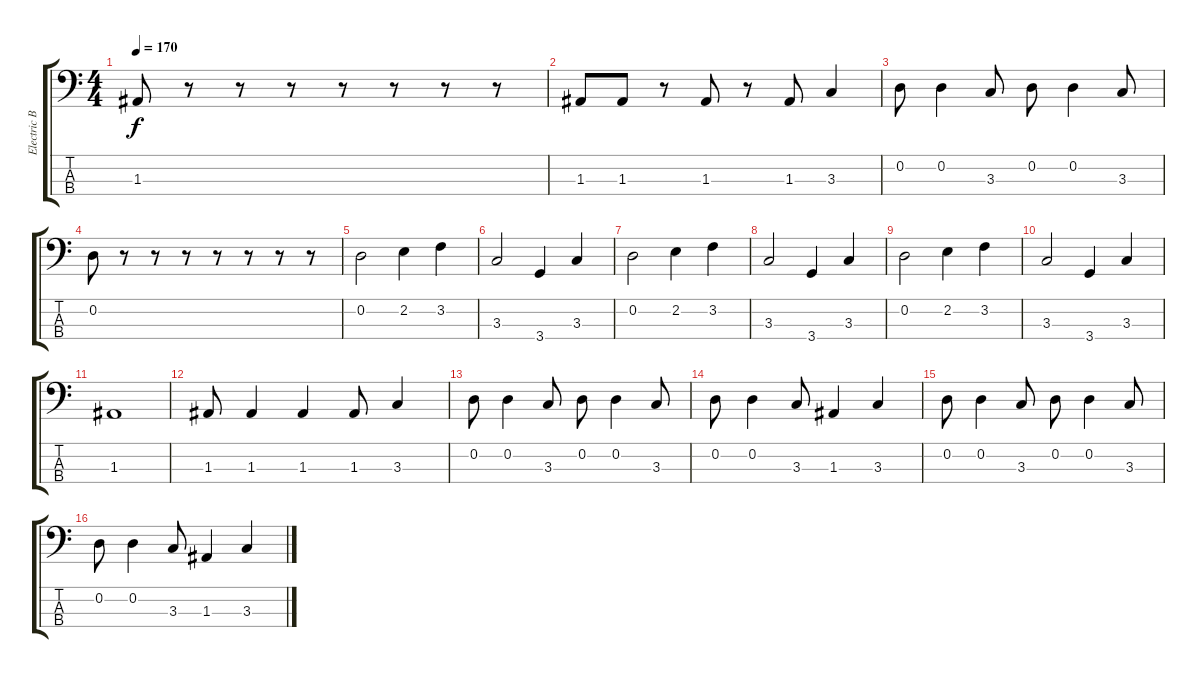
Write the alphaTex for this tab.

\track ("Electric Bass [Greg]" "Electric B") {instrument electricbassfinger}
\staff {score tabs}
\tuning (G2 D2 A1 E1) {hide}
\ts (4 4)
\tempo 170
\clef f4
\ks c
1.3.8{dy f} r.8 r.8 r.8 r.8 r.8 r.8 r.8 |
1.3.8 1.3.8 r.8 1.3.8 r.8 1.3.8 3.3.4 |
0.2.8 0.2.4 3.3.8 0.2.8 0.2.4 3.3.8 |
0.2.8 r.8 r.8 r.8 r.8 r.8 r.8 r.8 |
0.2.2 2.2.4 3.2.4 |
3.3.2 3.4.4 3.3.4 |
0.2.2 2.2.4 3.2.4 |
3.3.2 3.4.4 3.3.4 |
0.2.2 2.2.4 3.2.4 |
3.3.2 3.4.4 3.3.4 |
1.3.1 |
1.3.8 1.3.4 1.3.4 1.3.8 3.3.4 |
0.2.8 0.2.4 3.3.8 0.2.8 0.2.4 3.3.8 |
0.2.8 0.2.4 3.3.8 1.3.4 3.3.4 |
0.2.8 0.2.4 3.3.8 0.2.8 0.2.4 3.3.8 |
0.2.8 0.2.4 3.3.8 1.3.4 3.3.4
